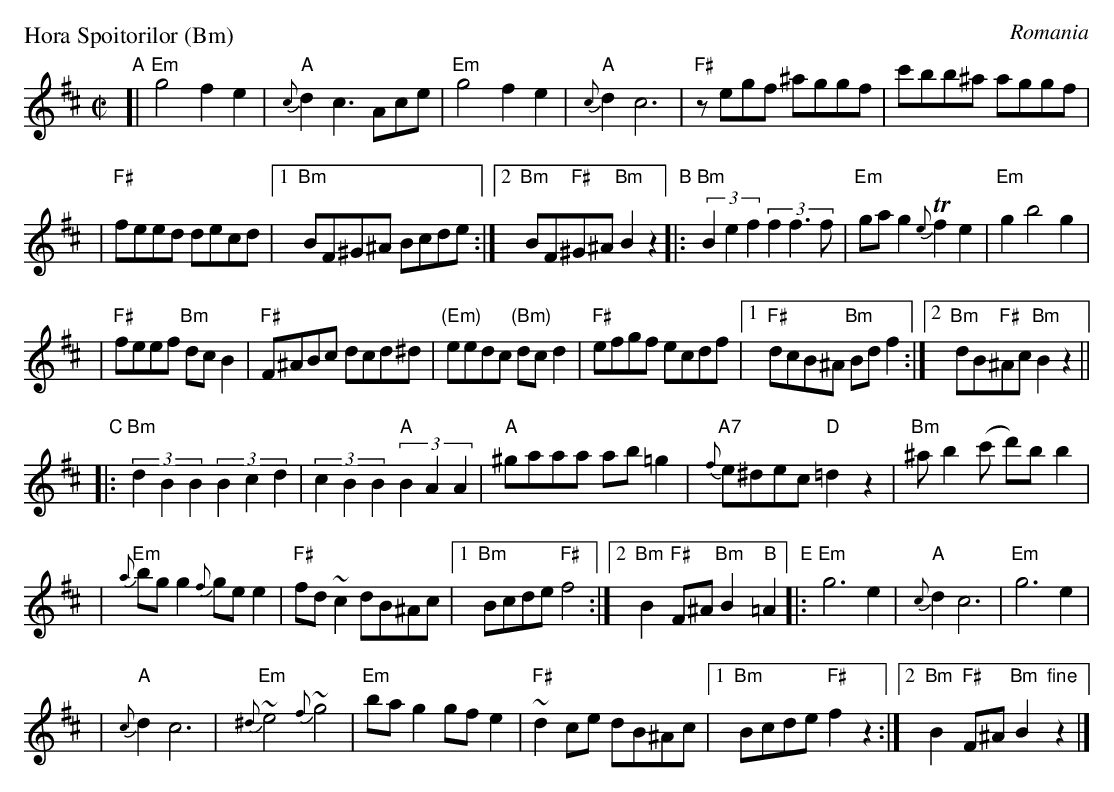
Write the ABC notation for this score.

X:1
P: Hora Spoitorilor (Bm)
O: Romania
M: C|
L: 1/8
K: Bm
"A"\
[| "Em"g4 f2e2 | "A"{c}d2 c3Ace | "Em"g4 f2e2 | "A"{c}d2 c6 \
| "F#"zegf ^aggf | c'bb^a aggf |
| "F#"feed decd |1 "Bm"BF^G^A Bcde :|2 "Bm"BF"F#"^G^A "Bm"B2z2 \
"B"\
|: "Bm"(3B2e2f2 (3f2f3f | "Em"gag2 {e}Tf2e2 | "Em"g2 b4 g2 |
| "F#"feef "Bm"dcB2 | "F#"F^ABc dcd^d | "(Em)"eedc "(Bm)"dcd2 \
| "F#"efgf ecdf |1 "F#"dcB^A "Bm"Bdf2 :|2 "Bm"dB"F#"^Ac "Bm"B2z2 ||
"C"\
|: "Bm"(3d2B2B2 (3B2c2d2 | (3c2B2B2 "A"(3B2A2A2 | "A"^gaaa ab=g2 | "A7"{f}e^dec "D"=d2z2 \
| "Bm"^ab2(c' d')bb2 |
| "Em"{a}bgg2 {f}gee2 | "F#"fd~c2 dB^Ac \
|1 "Bm"Bcde "F#"f4 :|2 "Bm"B2"F#"F^A "Bm"B2"B"=A2 \
"E"\
|: "Em"g6 e2 | "A"{c}d2 c6 | "Em"g6 e2 |
| "A"{c}d2 c6 | "Em"{^d}~e4 {f}~g4 | "Em"bag2 gfe2 \
| "F#"~d2ce dB^Ac |1 "Bm"Bcde "F#"f2z2 :|2 "Bm"B2"F#"F^A "Bm"B2"fine"z2 |]
